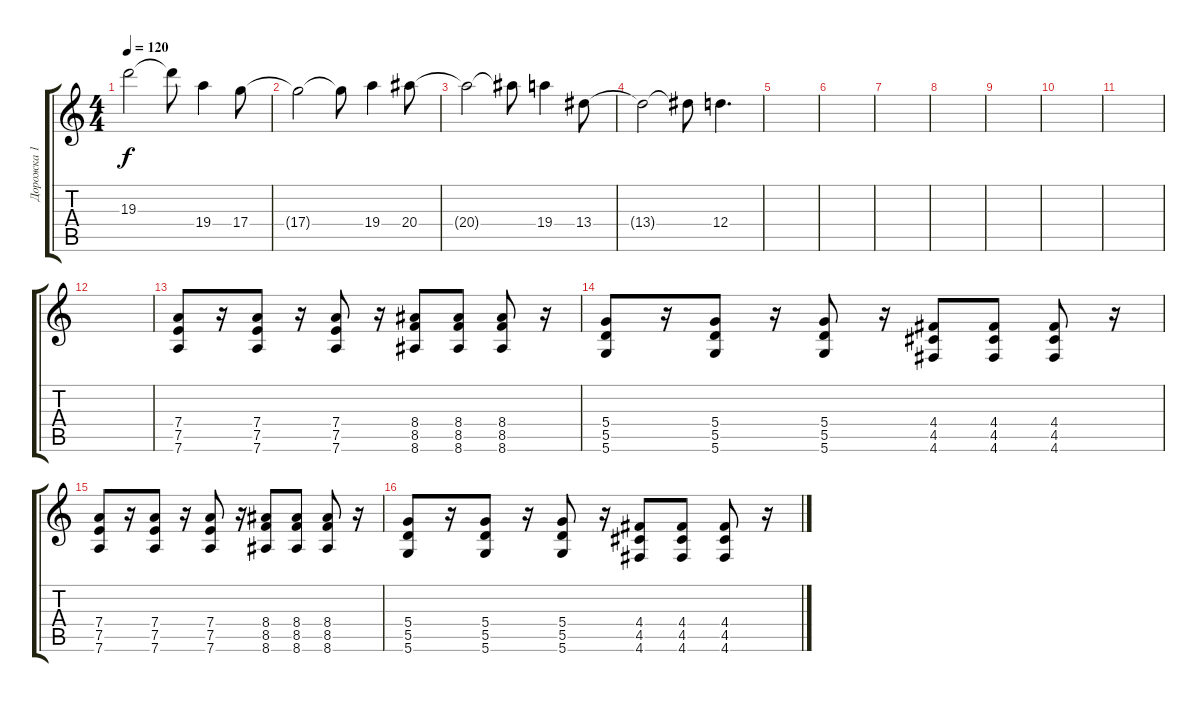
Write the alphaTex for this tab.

\track ("Дорожка 1" "Дорожка 1") {instrument distortionguitar}
\staff {score tabs}
\tuning (E4 B3 G3 D3 A2 D2) {hide}
\ts (4 4)
\tempo 120
\clef g2
\ks c
19.3.2{dy f} 19.3{t}.8 19.4.4 17.4.8 |
17.4{t}.2 17.4{t}.8 19.4.4 20.4.8 |
20.4{t}.2 20.4{t}.8 19.4.4 13.4.8 |
13.4{t}.2 13.4{t}.8 12.4.4{d} |
|
|
|
|
|
|
|
|
(7.4 7.5 7.6).8 r.16 (7.4 7.5 7.6).8 r.16 (7.4 7.5 7.6).8 r.16 (8.4 8.5 8.6).8 (8.4 8.5 8.6).8 (8.4 8.5 8.6).8 r.16 |
(5.4 5.5 5.6).8 r.16 (5.4 5.5 5.6).8 r.16 (5.4 5.5 5.6).8 r.16 (4.4 4.5 4.6).8 (4.4 4.5 4.6).8 (4.4 4.5 4.6).8 r.16 |
(7.4 7.5 7.6).8 r.16 (7.4 7.5 7.6).8 r.16 (7.4 7.5 7.6).8 r.16 (8.4 8.5 8.6).8 (8.4 8.5 8.6).8 (8.4 8.5 8.6).8 r.16 |
(5.4 5.5 5.6).8 r.16 (5.4 5.5 5.6).8 r.16 (5.4 5.5 5.6).8 r.16 (4.4 4.5 4.6).8 (4.4 4.5 4.6).8 (4.4 4.5 4.6).8 r.16
